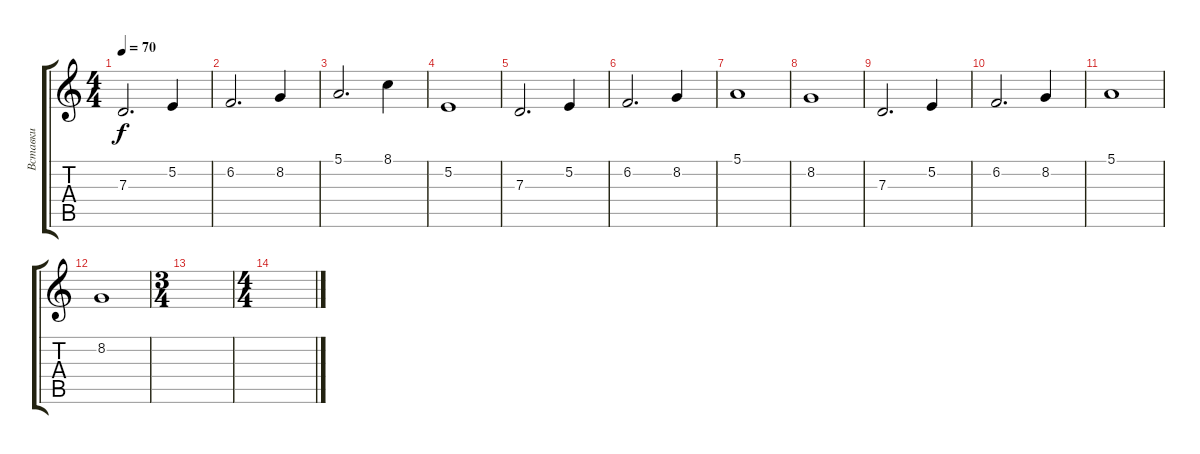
\track ("Вставки" "Вставки") {instrument pad8sweep}
\staff {score tabs}
\tuning (E4 B3 G3 D3 A2 E2) {hide}
\ts (4 4)
\tempo 70
\clef g2
\ks c
7.3.2{d dy f volume 10} 5.2.4 |
6.2.2{d} 8.2.4 |
5.1.2{d} 8.1.4 |
5.2.1 |
7.3.2{d volume 14} 5.2.4 |
6.2.2{d} 8.2.4 |
5.1.1 |
8.2.1 |
7.3.2{d} 5.2.4 |
6.2.2{d} 8.2.4 |
5.1.1 |
8.2.1 |
\ts (3 4)
|
\ts (4 4)
